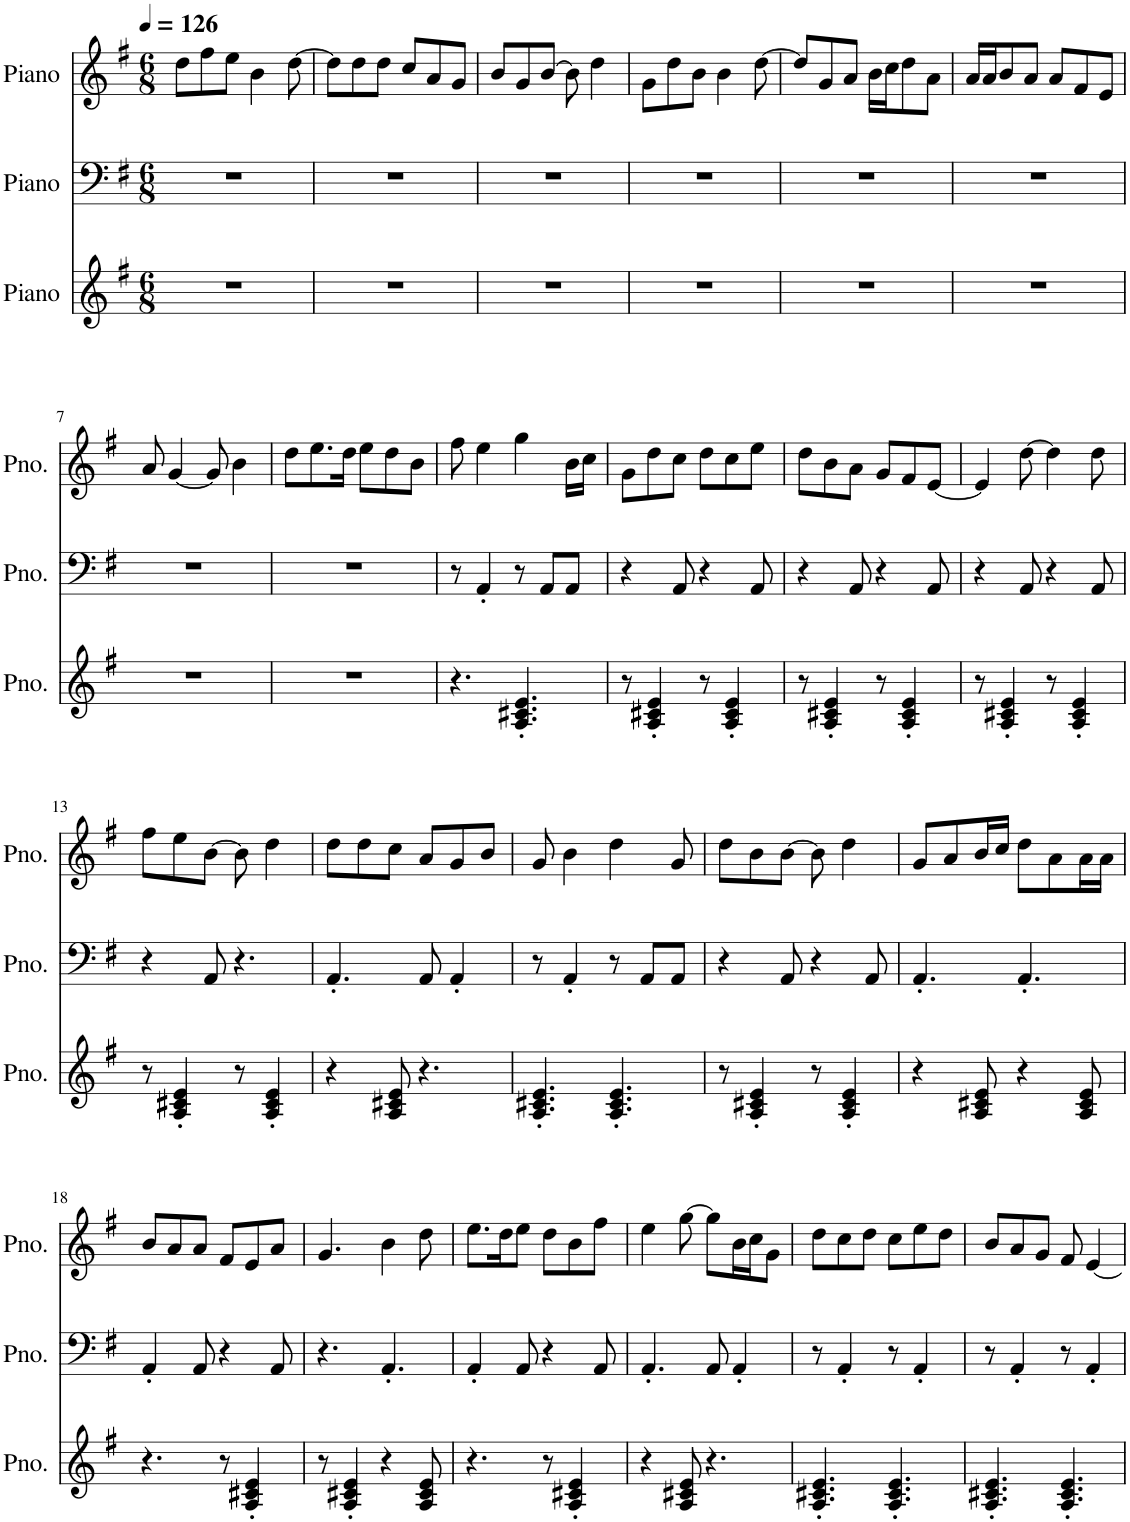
**kern	**kern	**kern
*part3	*part2	*part1
*staff3	*staff2	*staff1
*I"Piano	*I"Piano	*I"Piano
*I'Pno.	*I'Pno.	*I'Pno.
*clefG2	*clefF4	*clefG2
*k[f#]	*k[f#]	*k[f#]
*M6/8	*M6/8	*M6/8
*MM126	*MM126	*MM126
=1	=1	=1
2.r	2.r	8dd\L
.	.	8ff#\
.	.	8ee\J
.	.	4b\
.	.	[8dd\
=2	=2	=2
2.r	2.r	8dd\L]
.	.	8dd\
.	.	8dd\J
.	.	8cc/L
.	.	8a/
.	.	8g/J
=3	=3	=3
2.r	2.r	8b/L
.	.	8g/
.	.	[8b/J
.	.	8b\]
.	.	4dd\
=4	=4	=4
2.r	2.r	8g\L
.	.	8dd\
.	.	8b\J
.	.	4b\
.	.	[8dd\
=5	=5	=5
2.r	2.r	8dd/L]
.	.	8g/
.	.	8a/J
.	.	16b\LL
.	.	16cc\J
.	.	8dd\
.	.	8a\J
=6	=6	=6
2.r	2.r	16a/LL
.	.	16a/J
.	.	8b/
.	.	8a/J
.	.	8a/L
.	.	8f#/
.	.	8e/J
!!LO:LB:g=z
=7	=7	=7
2.r	2.r	8a/
.	.	[4g/
.	.	8g/]
.	.	4b\
=8	=8	=8
2.r	2.r	8dd\L
.	.	8.ee\
.	.	16dd\Jk
.	.	8ee\L
.	.	8dd\
.	.	8b\J
=9	=9	=9
4.r	8r	8ff#\
.	4AA'/	4ee\
4.A/' 4.c#X/' 4.e/'	8r	4gg\
.	8AA/L	.
.	8AA/J	16b\LL
.	.	16cc\JJ
=10	=10	=10
8r	4r	8g\L
4A/' 4c#X/' 4e/'	.	8dd\
.	8AA/	8cc\J
8r	4r	8dd\L
4A/' 4c#/' 4e/'	.	8cc\
.	8AA/	8ee\J
=11	=11	=11
8r	4r	8dd\L
4A/' 4c#X/' 4e/'	.	8b\
.	8AA/	8a\J
8r	4r	8g/L
4A/' 4c#/' 4e/'	.	8f#/
.	8AA/	[8e/J
=12	=12	=12
8r	4r	4e/]
4A/' 4c#X/' 4e/'	.	.
.	8AA/	[8dd\
8r	4r	4dd\]
4A/' 4c#/' 4e/'	.	.
.	8AA/	8dd\
!!LO:LB:g=z
=13	=13	=13
8r	4r	8ff#\L
4A/' 4c#X/' 4e/'	.	8ee\
.	8AA/	[8b\J
8r	4.r	8b\]
4A/' 4c#/' 4e/'	.	4dd\
=14	=14	=14
4r	4.AA'/	8dd\L
.	.	8dd\
8A/ 8c#X/ 8e/	.	8cc\J
4.r	8AA/	8a/L
.	4AA'/	8g/
.	.	8b/J
=15	=15	=15
4.A/' 4.c#X/' 4.e/'	8r	8g/
.	4AA'/	4b\
4.A/' 4.c#/' 4.e/'	8r	4dd\
.	8AA/L	.
.	8AA/J	8g/
=16	=16	=16
8r	4r	8dd\L
4A/' 4c#X/' 4e/'	.	8b\
.	8AA/	[8b\J
8r	4r	8b\]
4A/' 4c#/' 4e/'	.	4dd\
.	8AA/	.
=17	=17	=17
4r	4.AA'/	8g/L
.	.	8a/
8A/ 8c#X/ 8e/	.	16b/L
.	.	16cc/JJ
4r	4.AA'/	8dd\L
.	.	8a\
8A/ 8c#/ 8e/	.	16a\L
.	.	16a\JJ
!!LO:LB:g=z
=18	=18	=18
4.r	4AA'/	8b/L
.	.	8a/
.	8AA/	8a/J
8r	4r	8f#/L
4A/' 4c#X/' 4e/'	.	8e/
.	8AA/	8a/J
=19	=19	=19
8r	4.r	4.g/
4A/' 4c#X/' 4e/'	.	.
4r	4.AA'/	4b\
8A/ 8c#/ 8e/	.	8dd\
=20	=20	=20
4.r	4AA'/	8.ee\L
.	.	16dd\K
.	8AA/	8ee\J
8r	4r	8dd\L
4A/' 4c#X/' 4e/'	.	8b\
.	8AA/	8ff#\J
=21	=21	=21
4r	4.AA'/	4ee\
8A/ 8c#X/ 8e/	.	[8gg\
4.r	8AA/	8gg\L]
.	4AA'/	16b\L
.	.	16cc\J
.	.	8g\J
=22	=22	=22
4.A/' 4.c#X/' 4.e/'	8r	8dd\L
.	4AA'/	8cc\
.	.	8dd\J
4.A/' 4.c#/' 4.e/'	8r	8cc\L
.	4AA'/	8ee\
.	.	8dd\J
=23	=23	=23
4.A/' 4.c#X/' 4.e/'	8r	8b/L
.	4AA'/	8a/
.	.	8g/J
4.A/' 4.c#/' 4.e/'	8r	8f#/
.	4AA'/	[4e/
=	=	=
*-	*-	*-
